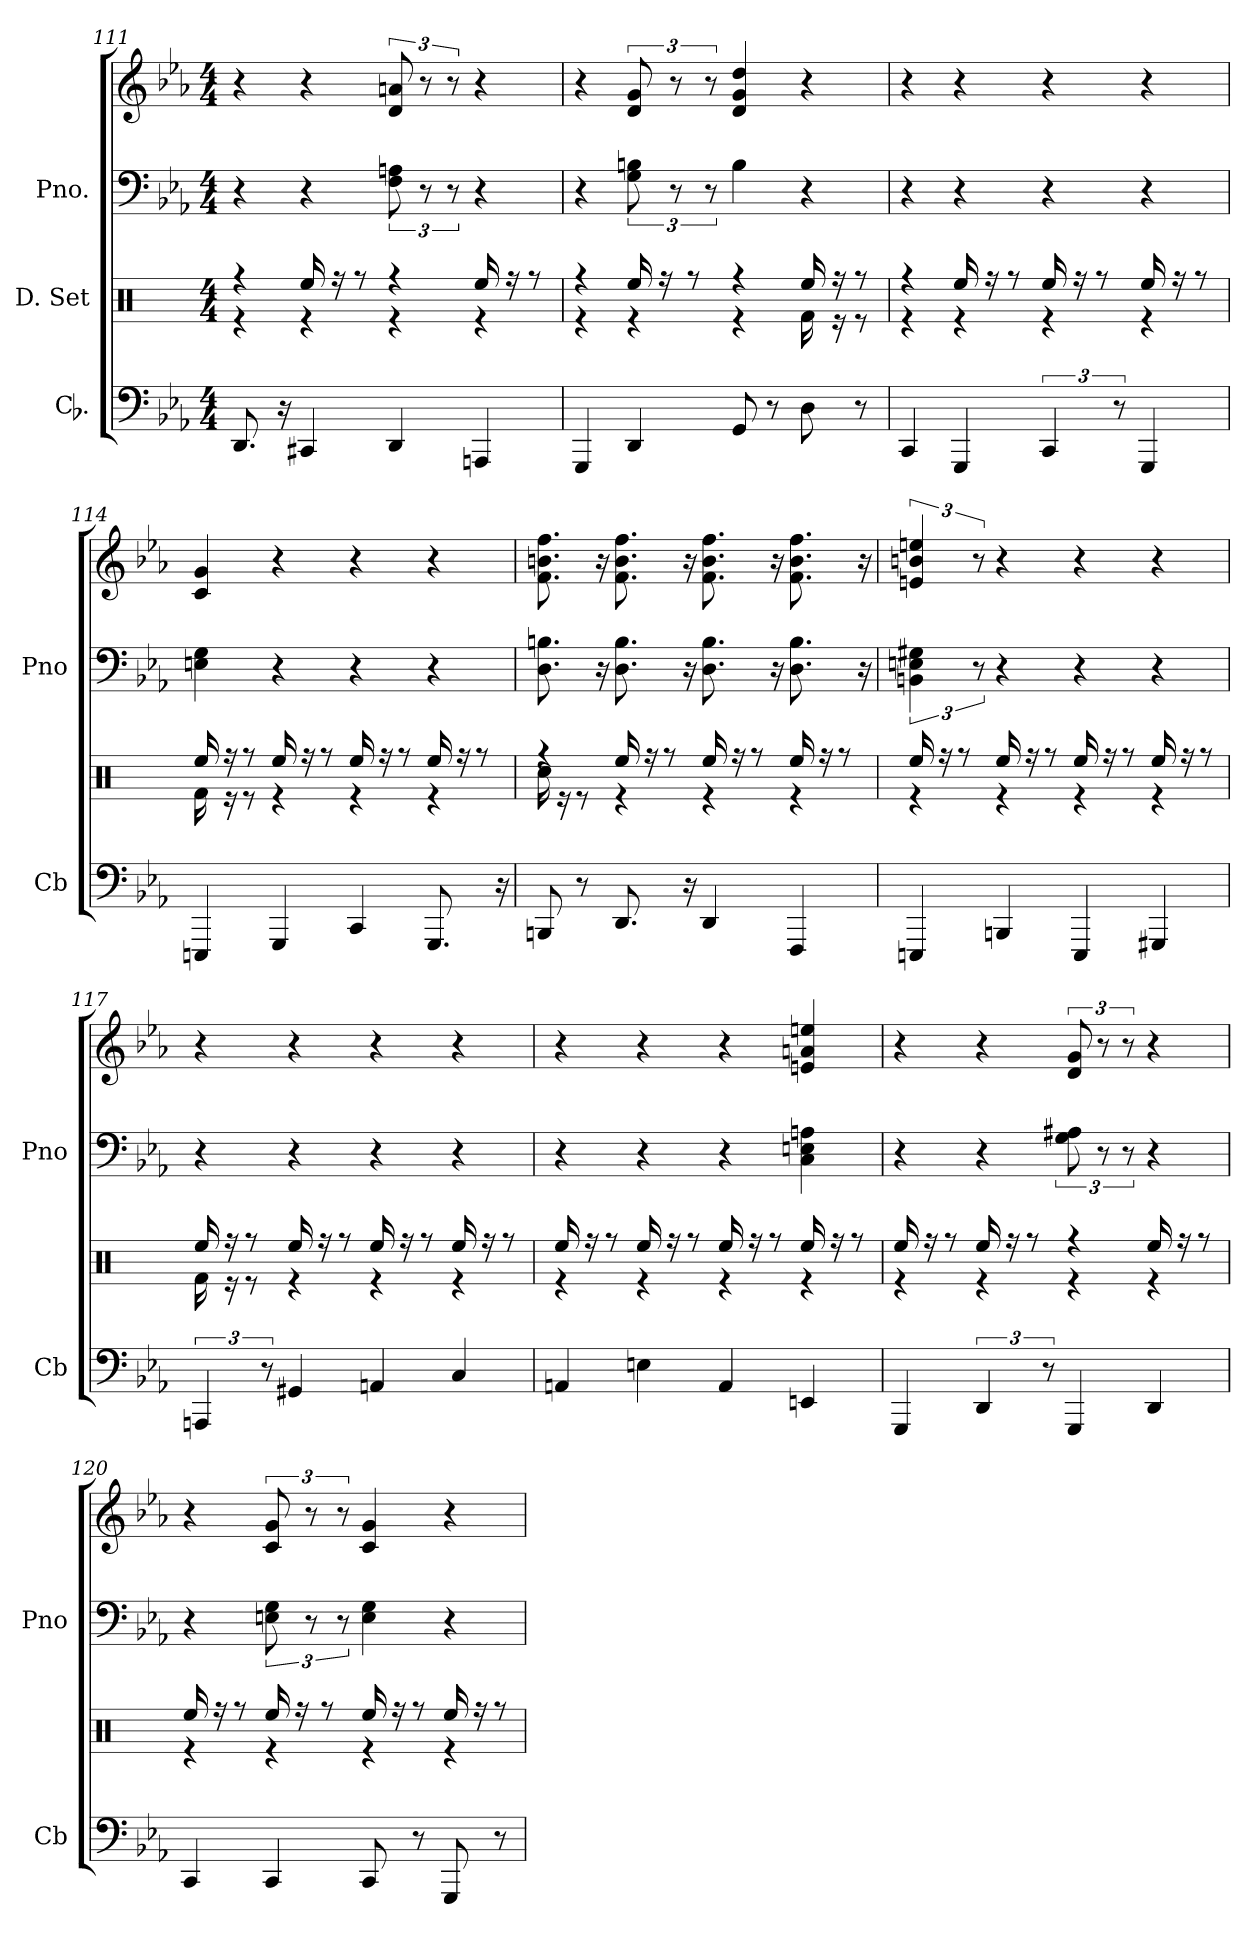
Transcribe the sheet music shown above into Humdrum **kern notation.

**kern	**kern	**kern	**kern
*part3	*part2	*part1	*part1
*staff4	*staff3	*staff2	*staff1
*I"Cb.	*I"D. Set	*I"Pno.	*
*I'Cb	*	*I'Pno	*
*clefF4	*clefX	*clefF4	*clefG2
*k[b-e-a-]	*k[]	*k[b-e-a-]	*k[b-e-a-]
*M4/4	*M4/4	*M4/4	*M4/4
=111	=111	=111	=111
*	*^	*	*
8.DD	4re	4rff	4r	4r
16r	.	.	.	.
4CC#X	4re	16Ree/	4r	4r
.	.	16rff	.	.
.	.	8rff	.	.
4DD	4re	4rff	12F 12An	12d 12an
.	.	.	12r	12r
.	.	.	12r	12r
4AAAn	4re	16Ree/	4r	4r
.	.	16rff	.	.
.	.	8rff	.	.
=112	=112	=112	=112	=112
4GGG	4re	4rff	4r	4r
4DD	4re	16Ree/	12G 12Bn	12d 12g
.	.	16rff	.	.
.	.	.	12r	12r
.	.	8rff	.	.
.	.	.	12r	12r
8GG	4re	4rff	4B	4d 4g 4dd
8r	.	.	.	.
8D	16Rf\	16Ree/	4r	4r
.	16re	16rff	.	.
8r	8re	8rff	.	.
=113	=113	=113	=113	=113
4CC	4re	4rff	4r	4r
4GGG	4re	16Ree/	4r	4r
.	.	16rff	.	.
.	.	8rff	.	.
6CC	4re	16Ree/	4r	4r
.	.	16rff	.	.
.	.	8rff	.	.
12r	.	.	.	.
4GGG	4re	16Ree/	4r	4r
.	.	16rff	.	.
.	.	8rff	.	.
=114	=114	=114	=114	=114
4EEEn	16Rf\	16Ree/	4En 4G	4c 4g
.	16re	16rff	.	.
.	8re	8rff	.	.
4GGG	4re	16Ree/	4r	4r
.	.	16rff	.	.
.	.	8rff	.	.
4CC	4re	16Ree/	4r	4r
.	.	16rff	.	.
.	.	8rff	.	.
8.GGG	4re	16Ree/	4r	4r
.	.	16rff	.	.
.	.	8rff	.	.
16r	.	.	.	.
=115	=115	=115	=115	=115
8BBBn	16Rcc\	4rff	8.D 8.Bn	8.f 8.bn 8.ff
.	16re	.	.	.
8r	8re	.	.	.
.	.	.	16r	16r
8.DD	4re	16Ree/	8.D 8.B	8.f 8.b 8.ff
.	.	16rff	.	.
.	.	8rff	.	.
16r	.	.	16r	16r
4DD	4re	16Ree/	8.D 8.B	8.f 8.b 8.ff
.	.	16rff	.	.
.	.	8rff	.	.
.	.	.	16r	16r
4FFF	4re	16Ree/	8.D 8.B	8.f 8.b 8.ff
.	.	16rff	.	.
.	.	8rff	.	.
.	.	.	16r	16r
=116	=116	=116	=116	=116
4EEEn	4re	16Ree/	6BBn 6En 6G#X	6en 6bn 6een
.	.	16rff	.	.
.	.	8rff	.	.
.	.	.	12r	12r
4BBBn	4re	16Ree/	4r	4r
.	.	16rff	.	.
.	.	8rff	.	.
4EEE	4re	16Ree/	4r	4r
.	.	16rff	.	.
.	.	8rff	.	.
4GGG#X	4re	16Ree/	4r	4r
.	.	16rff	.	.
.	.	8rff	.	.
=117	=117	=117	=117	=117
6AAAn	16Rf\	16Ree/	4r	4r
.	16re	16rff	.	.
.	8re	8rff	.	.
12r	.	.	.	.
4GG#X	4re	16Ree/	4r	4r
.	.	16rff	.	.
.	.	8rff	.	.
4AAn	4re	16Ree/	4r	4r
.	.	16rff	.	.
.	.	8rff	.	.
4C	4re	16Ree/	4r	4r
.	.	16rff	.	.
.	.	8rff	.	.
=118	=118	=118	=118	=118
4AAn	4re	16Ree/	4r	4r
.	.	16rff	.	.
.	.	8rff	.	.
4En	4re	16Ree/	4r	4r
.	.	16rff	.	.
.	.	8rff	.	.
4AA	4re	16Ree/	4r	4r
.	.	16rff	.	.
.	.	8rff	.	.
4EEn	4re	16Ree/	4C 4En 4An	4en 4an 4een
.	.	16rff	.	.
.	.	8rff	.	.
=119	=119	=119	=119	=119
4GGG	4re	16Ree/	4r	4r
.	.	16rff	.	.
.	.	8rff	.	.
6DD	4re	16Ree/	4r	4r
.	.	16rff	.	.
.	.	8rff	.	.
12r	.	.	.	.
4GGG	4re	4rff	12G 12A#X	12d 12g
.	.	.	12r	12r
.	.	.	12r	12r
4DD	4re	16Ree/	4r	4r
.	.	16rff	.	.
.	.	8rff	.	.
=120	=120	=120	=120	=120
4CC	4re	16Ree/	4r	4r
.	.	16rff	.	.
.	.	8rff	.	.
4CC	4re	16Ree/	12En 12G	12c 12g
.	.	16rff	.	.
.	.	.	12r	12r
.	.	8rff	.	.
.	.	.	12r	12r
8CC	4re	16Ree/	4E 4G	4c 4g
.	.	16rff	.	.
8r	.	8rff	.	.
8GGG	4re	16Ree/	4r	4r
.	.	16rff	.	.
8r	.	8rff	.	.
*	*v	*v	*	*
=	=	=	=
*-	*-	*-	*-
